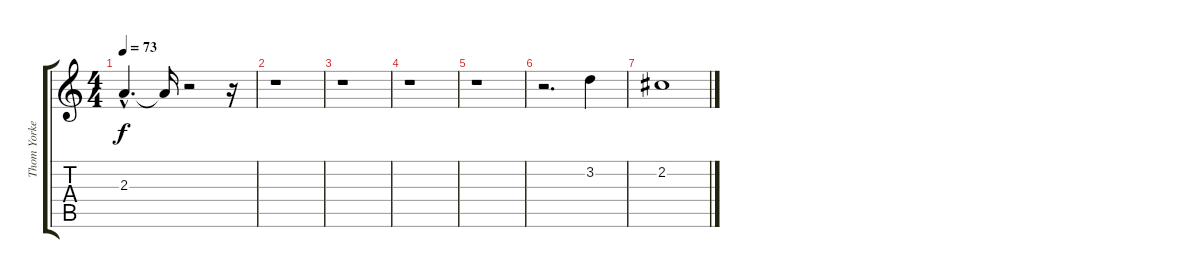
\track ("Thom Yorke - Voice" "Thom Yorke") {instrument fretlessbass}
\staff {score tabs}
\tuning (E4 B3 G3 D3 A2 E2) {hide}
\ts (4 4)
\tempo 73
\clef g2
\ks c
2.3{hac t}.4{d dy f} 2.3{t}.16 r.2 r.16 |
r.1 |
r.1 |
r.1 |
r.1 |
r.2{d} 3.2.4 |
2.2.1
